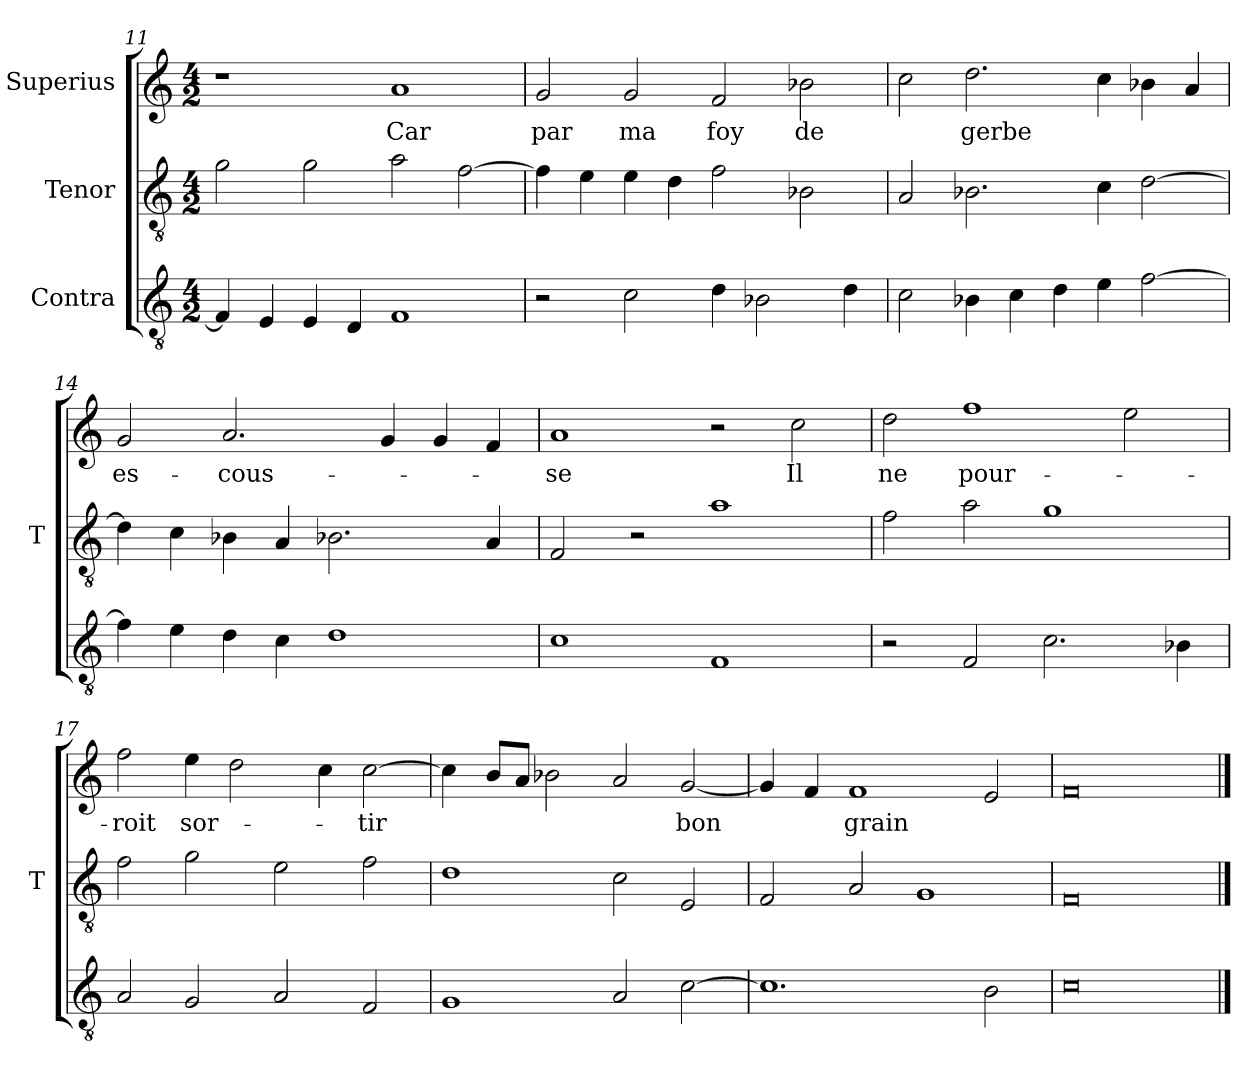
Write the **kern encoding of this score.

**kern	**kern	**kern	**text
*part3	*part2	*part1	*part1
*staff3	*staff2	*staff1	*staff1
*I"Contra	*I"Tenor	*I"Superius	*
*	*I'T	*	*
*clefGv2	*clefGv2	*clefG2	*
*M4/2	*M4/2	*M4/2	*
=11	=11	=11	=11
4F]	2g	1r	.
4E	.	.	.
4E	2g	.	.
4D	.	.	.
1F	2a	1a	-Car
.	[2f	.	.
=12	=12	=12	=12
2r	4f]	2g	-par
.	4e	.	.
2c	4e	2g	-ma
.	4d	.	.
4d	2f	2f	-foy
2B-X	.	.	.
.	2B-X	2b-X	-de
4d	.	.	.
=13	=13	=13	=13
2c	2A	2cc	.
4B-X	2.B-X	2.dd	-gerbe
4c	.	.	.
4d	.	.	.
4e	4c	4cc	.
[2f	[2d	4b-X	.
.	.	4a	.
=14	=14	=14	=14
4f]	4d]	2g	es-
4e	4c	.	.
4d	4B-X	2.a	-cous-
4c	4A	.	.
1d	2.B-X	.	.
.	.	4g	.
.	.	4g	.
.	4A	4f	.
=15	=15	=15	=15
1c	2F	1a	-se
.	2r	.	.
1F	1a	2r	.
.	.	2cc	-Il
=16	=16	=16	=16
2r	2f	2dd	-ne
2F	2a	1ff	pour-
2.c	1g	.	.
.	.	2ee	.
4B-X	.	.	.
=17	=17	=17	=17
2A	2f	2ff	-roit
2G	2g	4ee	sor-
.	.	2dd	.
2A	2e	.	.
.	.	4cc	.
2F	2f	[2cc	-tir
=18	=18	=18	=18
1G	1d	4cc]	.
.	.	8b/L	.
.	.	8a/J	.
.	.	2b-X	.
2A	2c	2a	.
[2c	2E	[2g	-bon
=19	=19	=19	=19
1.c]	2F	4g]	.
.	.	4f	.
.	2A	1f	-grain
.	1G	.	.
2B	.	2e	.
=20	=20	=20	=20
0c	0F	0f	.
==	==	==	==
*-	*-	*-	*-
